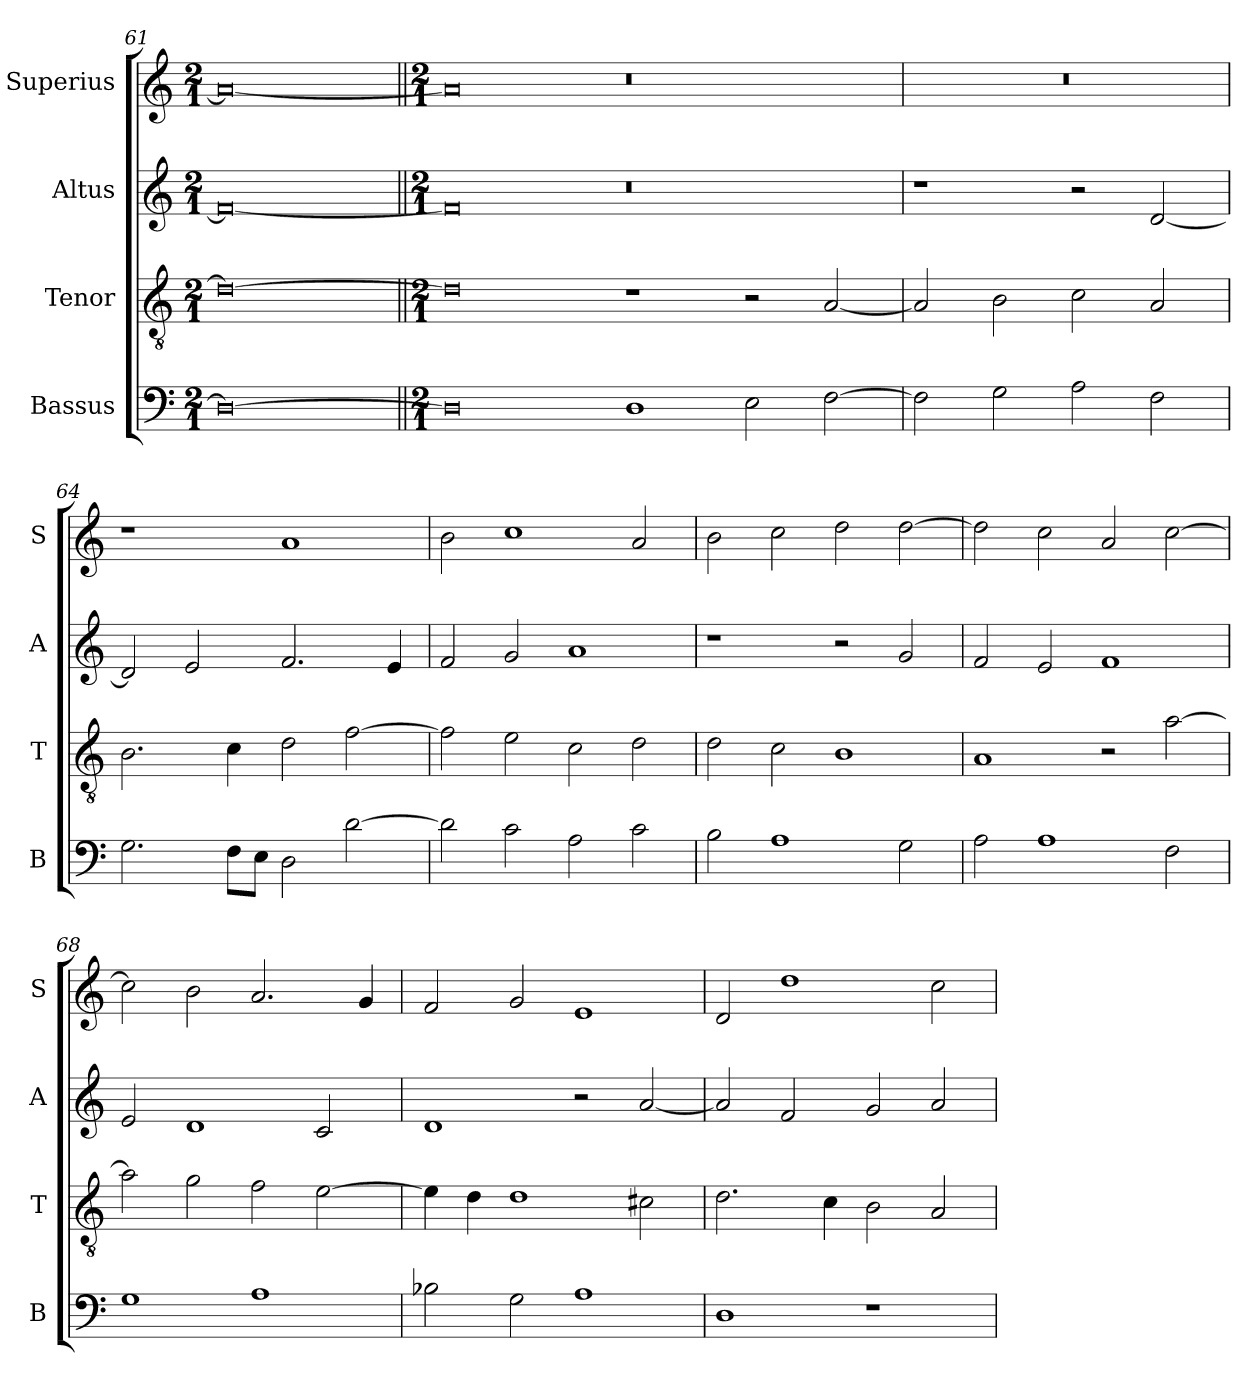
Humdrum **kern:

**kern	**kern	**kern	**kern
*part4	*part3	*part2	*part1
*staff4	*staff3	*staff2	*staff1
*I"Bassus	*I"Tenor	*I"Altus	*I"Superius
*I'B	*I'T	*I'A	*I'S
*clefF4	*clefGv2	*clefG2	*clefG2
*k[]	*k[]	*k[]	*k[]
*C:	*C:	*C:	*C:
*M2/1	*M2/1	*M2/1	*M2/1
=61	=61	=61	=61
0D_	0d_	0f_	0a_
=62||	=62||	=62||	=62||
*M2/1	*M2/1	*M2/1	*M2/1
0D]	0d]	0f]	0a]
1D	1r	0r	0r
2E	2r	.	.
[2F	[2A	.	.
=63	=63	=63	=63
2F]	2A]	1r	0r
2G	2B	.	.
2A	2c	2r	.
2F	2A	[2d	.
=64	=64	=64	=64
2.G	2.B	2d]	1r
.	.	2e	.
8FL	4c	.	.
8EJ	.	.	.
2D	2d	2.f	1a
[2d	[2f	.	.
.	.	4e	.
=65	=65	=65	=65
2d]	2f]	2f	2b
2c	2e	2g	1cc
2A	2c	1a	.
2c	2d	.	2a
=66	=66	=66	=66
2B	2d	1r	2b
1A	2c	.	2cc
.	1B	2r	2dd
2G	.	2g	[2dd
=67	=67	=67	=67
2A	1A	2f	2dd]
1A	.	2e	2cc
.	2r	1f	2a
2F	[2a	.	[2cc
=68	=68	=68	=68
1G	2a]	2e	2cc]
.	2g	1d	2b
1A	2f	.	2.a
.	[2e	2c	.
.	.	.	4g
=69	=69	=69	=69
2B-X	4e]	1d	2f
.	4d	.	.
2G	1d	.	2g
1A	.	2r	1e
.	2c#X	[2a	.
=70	=70	=70	=70
1D	2.d	2a]	2d
.	.	2f	1dd
.	4c	.	.
1r	2B	2g	.
.	2A	2a	2cc
=	=	=	=
*-	*-	*-	*-
